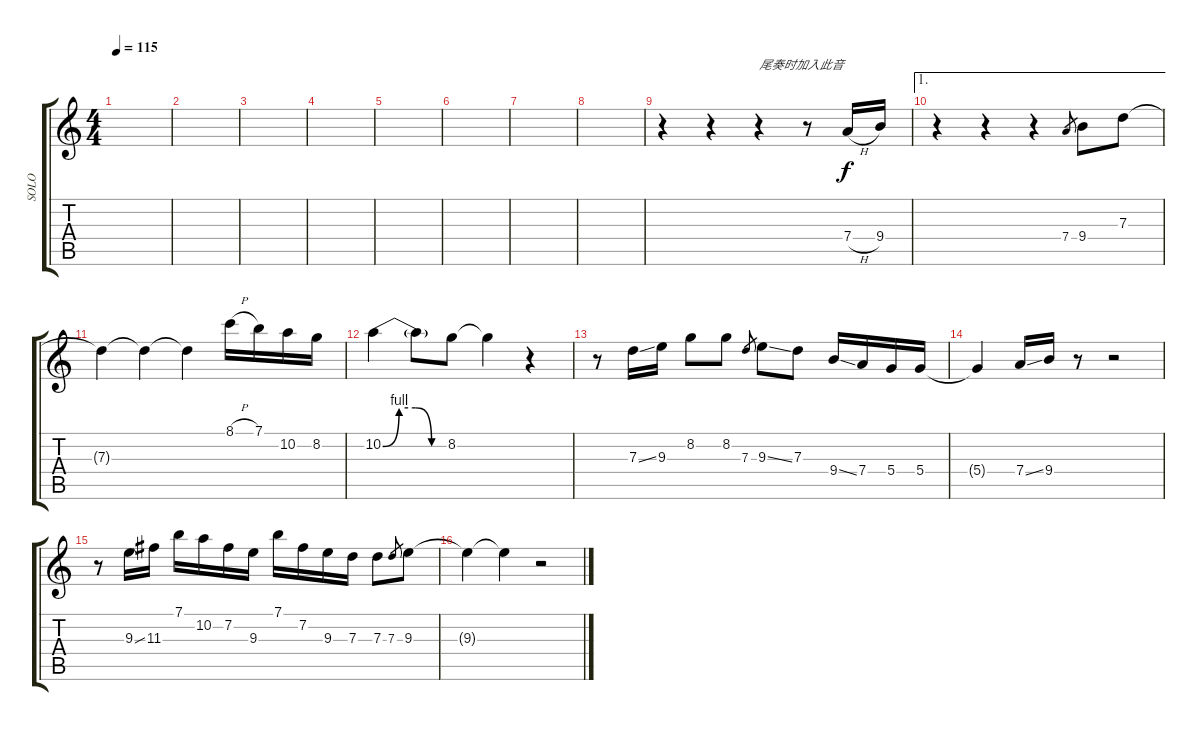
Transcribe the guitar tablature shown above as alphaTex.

\track ("SOLO" "SOLO") {instrument acousticguitarnylon}
\staff {score tabs}
\tuning (E4 B3 G3 D3 A2 E2) {hide}
\ts (4 4)
\tempo 115
\clef g2
\ks c
|
|
|
|
|
|
|
|
r.4 r.4 r.4{txt "尾奏时加入此音"} r.8 7.4{h}.16 9.4.16 |
\ae 1
r.4 r.4 r.4 7.4.8{gr} 9.4.8 7.3.8 |
7.3{t}.4 7.3{t}.4 7.3{t}.4 8.1{h}.16 7.1.16 10.2.16 8.2.16 |
10.2{be (custom 0 0 15 4 30 4 45 0 60 0)}.4 10.2{t}.8 8.2.8 8.2{t}.4 r.4 |
r.8 7.3{ss}.16 9.3.16 8.2.8 8.2.8 7.3.8{gr} 9.3{ss}.8 7.3.8 9.4{ss}.16 7.4.16 5.4.16 5.4.16 |
5.4{t}.4 7.4{ss}.16 9.4.16 r.8 r.2 |
r.8 9.3{ss}.16 11.3.16 7.1.16 10.2.16 7.2.16 9.3.16 7.1.16 7.2.16 9.3.16 7.3.16 7.3.8 7.3.8{gr} 9.3.8 |
9.3{t}.4 9.3{t}.4 r.2
